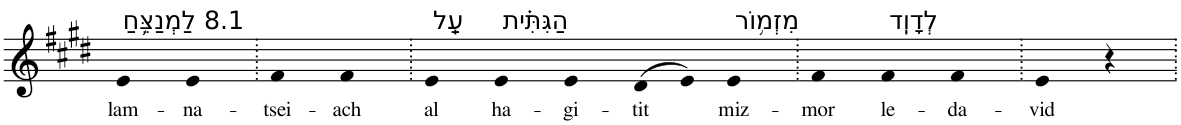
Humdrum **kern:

**kern	**text
*part1	*part1
*staff1	*staff1
*I"Piano	*
*I'Pno	*
*clefG2	*
*k[f#c#g#d#]	*
*E:	*
=1	=1
!LO:TX:a:t=8.1 לַמְנַצֵּ֥חַ	!
!	!LO:LY:b
4e	lam-
!	!LO:LY:b
4e	-na-
=2.	=2.
!	!LO:LY:b
4f#	-tsei-
!	!LO:LY:b
4f#	-ach
=3.	=3.
!LO:TX:a:t=עַֽל	!
!	!LO:LY:b
4e	al
!LO:TX:a:t=הַגִּתִּ֗ית	!
!	!LO:LY:b
4e	ha-
!	!LO:LY:b
4e	-gi-
!	!LO:LY:b
(>8d#	-tit
8e)	.
!LO:TX:a:t=מִזְמ֥וֹר	!
!	!LO:LY:b
4e	miz-
=4.	=4.
!	!LO:LY:b
4f#	-mor
!LO:TX:a:t=לְדָוִֽד	!
!	!LO:LY:b
4f#	le-
!	!LO:LY:b
4f#	-da-
=5.	=5.
!	!LO:LY:b
4e	-vid
4r	.
=.	=.
*-	*-
